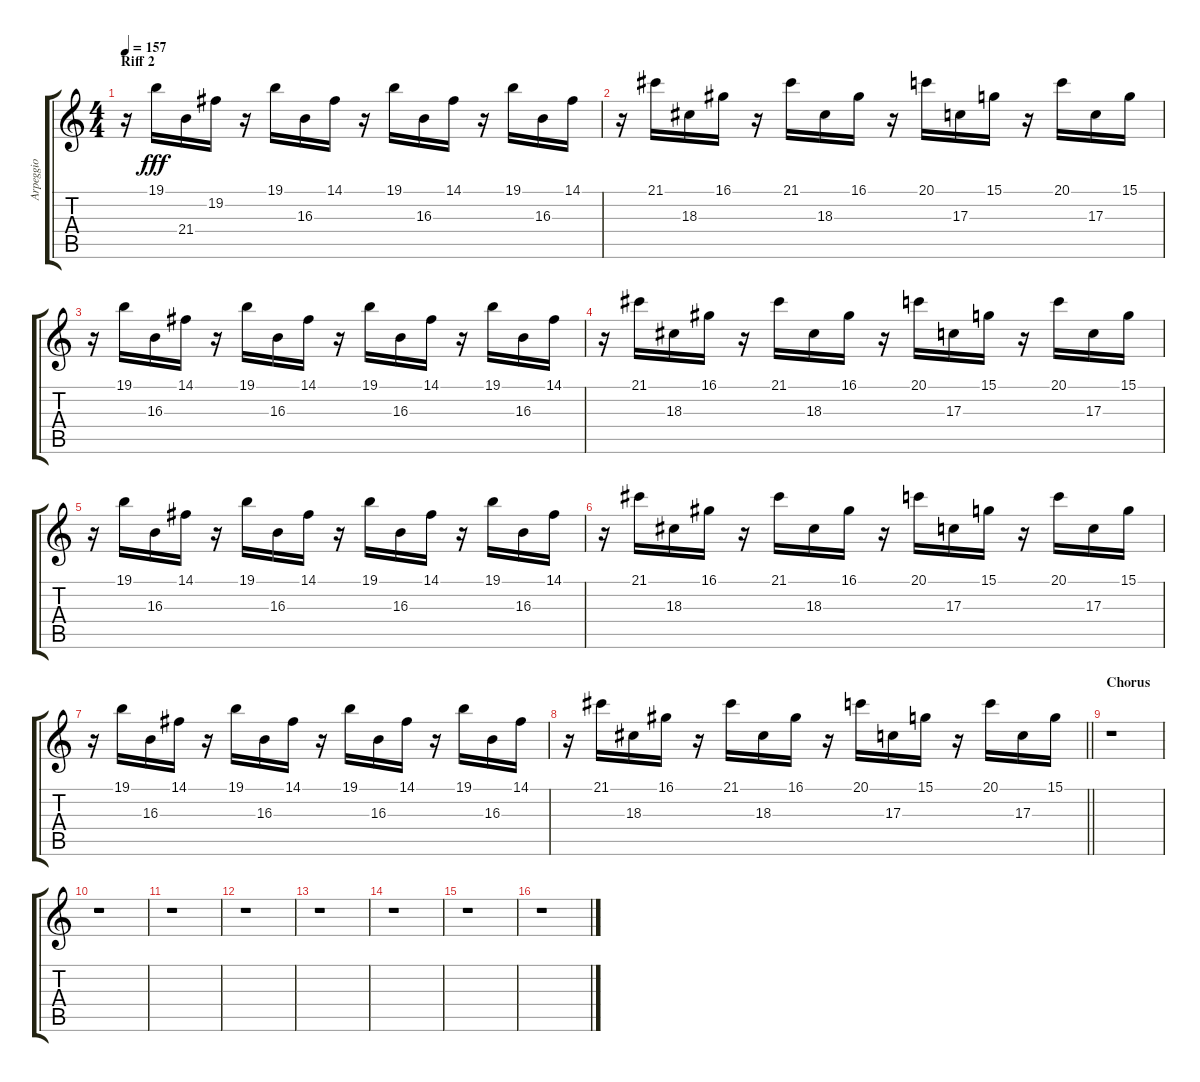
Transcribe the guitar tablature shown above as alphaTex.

\track ("Arpeggio" "Arpeggio") {instrument lead5charang}
\staff {score tabs}
\tuning (E4 B3 G3 D3 A2 E2) {hide}
\ts (4 4)
\section ("" "Riff 2")
\tempo 157
\clef g2
\ks c
r.16{dy fff} 19.1.16 21.4.16 19.2.16 r.16 19.1.16 16.3.16 14.1.16 r.16 19.1.16 16.3.16 14.1.16 r.16 19.1.16 16.3.16 14.1.16 |
r.16 21.1.16 18.3.16 16.1.16 r.16 21.1.16 18.3.16 16.1.16 r.16 20.1.16 17.3.16 15.1.16 r.16 20.1.16 17.3.16 15.1.16 |
r.16 19.1.16 16.3.16 14.1.16 r.16 19.1.16 16.3.16 14.1.16 r.16 19.1.16 16.3.16 14.1.16 r.16 19.1.16 16.3.16 14.1.16 |
r.16 21.1.16 18.3.16 16.1.16 r.16 21.1.16 18.3.16 16.1.16 r.16 20.1.16 17.3.16 15.1.16 r.16 20.1.16 17.3.16 15.1.16 |
r.16 19.1.16 16.3.16 14.1.16 r.16 19.1.16 16.3.16 14.1.16 r.16 19.1.16 16.3.16 14.1.16 r.16 19.1.16 16.3.16 14.1.16 |
r.16 21.1.16 18.3.16 16.1.16 r.16 21.1.16 18.3.16 16.1.16 r.16 20.1.16 17.3.16 15.1.16 r.16 20.1.16 17.3.16 15.1.16 |
r.16 19.1.16 16.3.16 14.1.16 r.16 19.1.16 16.3.16 14.1.16 r.16 19.1.16 16.3.16 14.1.16 r.16 19.1.16 16.3.16 14.1.16 |
\barLineRight lightlight
r.16 21.1.16 18.3.16 16.1.16 r.16 21.1.16 18.3.16 16.1.16 r.16 20.1.16 17.3.16 15.1.16 r.16 20.1.16 17.3.16 15.1.16 |
\section ("" "Chorus")
r.1 |
r.1 |
r.1 |
r.1 |
r.1 |
r.1 |
r.1 |
r.1
